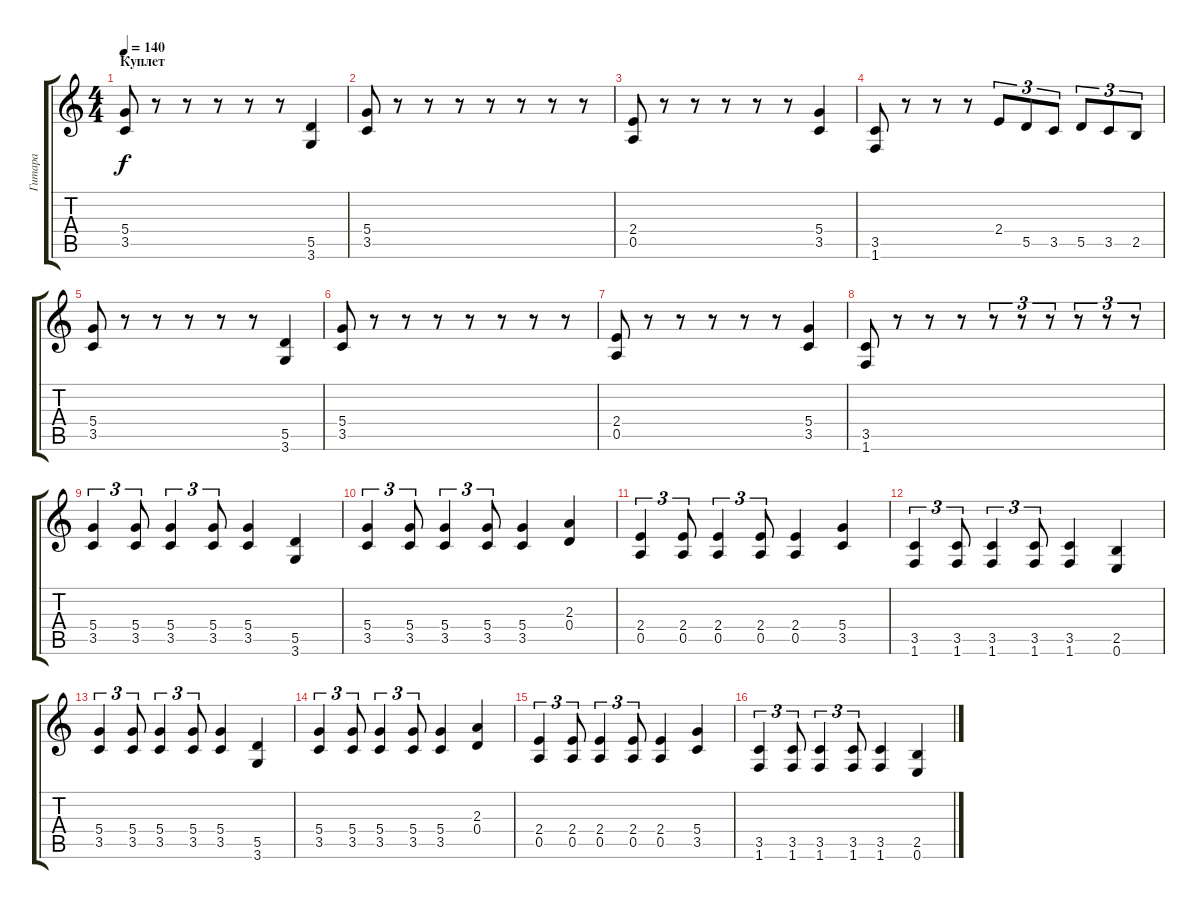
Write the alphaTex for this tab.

\track ("Гитара" "Гитара") {instrument distortionguitar}
\staff {score tabs}
\tuning (E4 B3 G3 D3 A2 E2) {hide}
\ts (4 4)
\section ("" "Куплет")
\tempo 140
\clef g2
\ks c
(5.4 3.5).8{dy f} r.8 r.8 r.8 r.8 r.8 (5.5 3.6).4 |
(5.4 3.5).8 r.8 r.8 r.8 r.8 r.8 r.8 r.8 |
(2.4 0.5).8 r.8 r.8 r.8 r.8 r.8 (5.4 3.5).4 |
(3.5 1.6).8 r.8 r.8 r.8 2.4.8{tu (3 2)} 5.5.8{tu (3 2)} 3.5.8{tu (3 2)} 5.5.8{tu (3 2)} 3.5.8{tu (3 2)} 2.5.8{tu (3 2)} |
(5.4 3.5).8 r.8 r.8 r.8 r.8 r.8 (5.5 3.6).4 |
(5.4 3.5).8 r.8 r.8 r.8 r.8 r.8 r.8 r.8 |
(2.4 0.5).8 r.8 r.8 r.8 r.8 r.8 (5.4 3.5).4 |
(3.5 1.6).8 r.8 r.8 r.8 r.8{tu (3 2)} r.8{tu (3 2)} r.8{tu (3 2)} r.8{tu (3 2)} r.8{tu (3 2)} r.8{tu (3 2)} |
(5.4 3.5).4{tu (3 2)} (5.4 3.5).8{tu (3 2)} (5.4 3.5).4{tu (3 2)} (5.4 3.5).8{tu (3 2)} (5.4 3.5).4 (5.5 3.6).4 |
(5.4 3.5).4{tu (3 2)} (5.4 3.5).8{tu (3 2)} (5.4 3.5).4{tu (3 2)} (5.4 3.5).8{tu (3 2)} (5.4 3.5).4 (2.3 0.4).4 |
(2.4 0.5).4{tu (3 2)} (2.4 0.5).8{tu (3 2)} (2.4 0.5).4{tu (3 2)} (2.4 0.5).8{tu (3 2)} (2.4 0.5).4 (5.4 3.5).4 |
(3.5 1.6).4{tu (3 2)} (3.5 1.6).8{tu (3 2)} (3.5 1.6).4{tu (3 2)} (3.5 1.6).8{tu (3 2)} (3.5 1.6).4 (2.5 0.6).4 |
(5.4 3.5).4{tu (3 2)} (5.4 3.5).8{tu (3 2)} (5.4 3.5).4{tu (3 2)} (5.4 3.5).8{tu (3 2)} (5.4 3.5).4 (5.5 3.6).4 |
(5.4 3.5).4{tu (3 2)} (5.4 3.5).8{tu (3 2)} (5.4 3.5).4{tu (3 2)} (5.4 3.5).8{tu (3 2)} (5.4 3.5).4 (2.3 0.4).4 |
(2.4 0.5).4{tu (3 2)} (2.4 0.5).8{tu (3 2)} (2.4 0.5).4{tu (3 2)} (2.4 0.5).8{tu (3 2)} (2.4 0.5).4 (5.4 3.5).4 |
(3.5 1.6).4{tu (3 2)} (3.5 1.6).8{tu (3 2)} (3.5 1.6).4{tu (3 2)} (3.5 1.6).8{tu (3 2)} (3.5 1.6).4 (2.5 0.6).4
